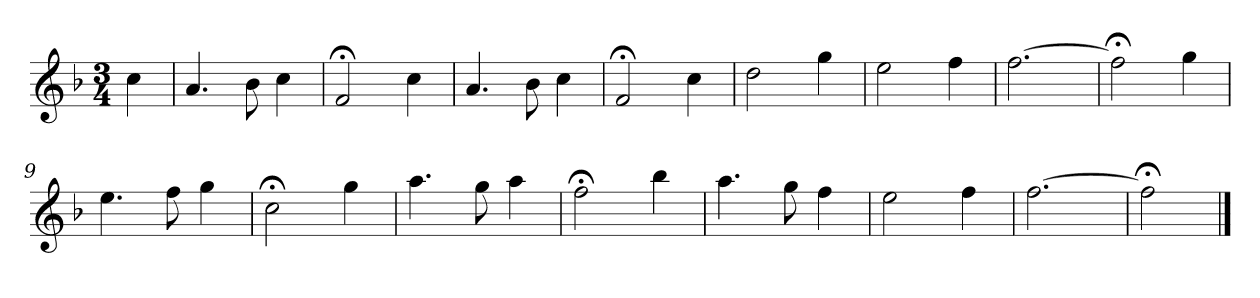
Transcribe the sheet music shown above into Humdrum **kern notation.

**kern
*part1
*staff1
*k[b-]
*F:
*M3/4
*MM120
=
4cc
=1
4.a
8b-
4cc
=2
2f;<
4cc
=3
4.a
8b-
4cc
=4
2f;<
4cc
=5
2dd
4gg
=6
2ee
4ff
=7
[2.ff
=8
2ff;<]
4gg
=9
4.ee
8ff
4gg
=10
2cc;<
4gg
=11
4.aa
8gg
4aa
=12
2ff;<
4bb-
=13
4.aa
8gg
4ff
=14
2ee
4ff
=15
[2.ff
=16
2ff;<]
==
*-
